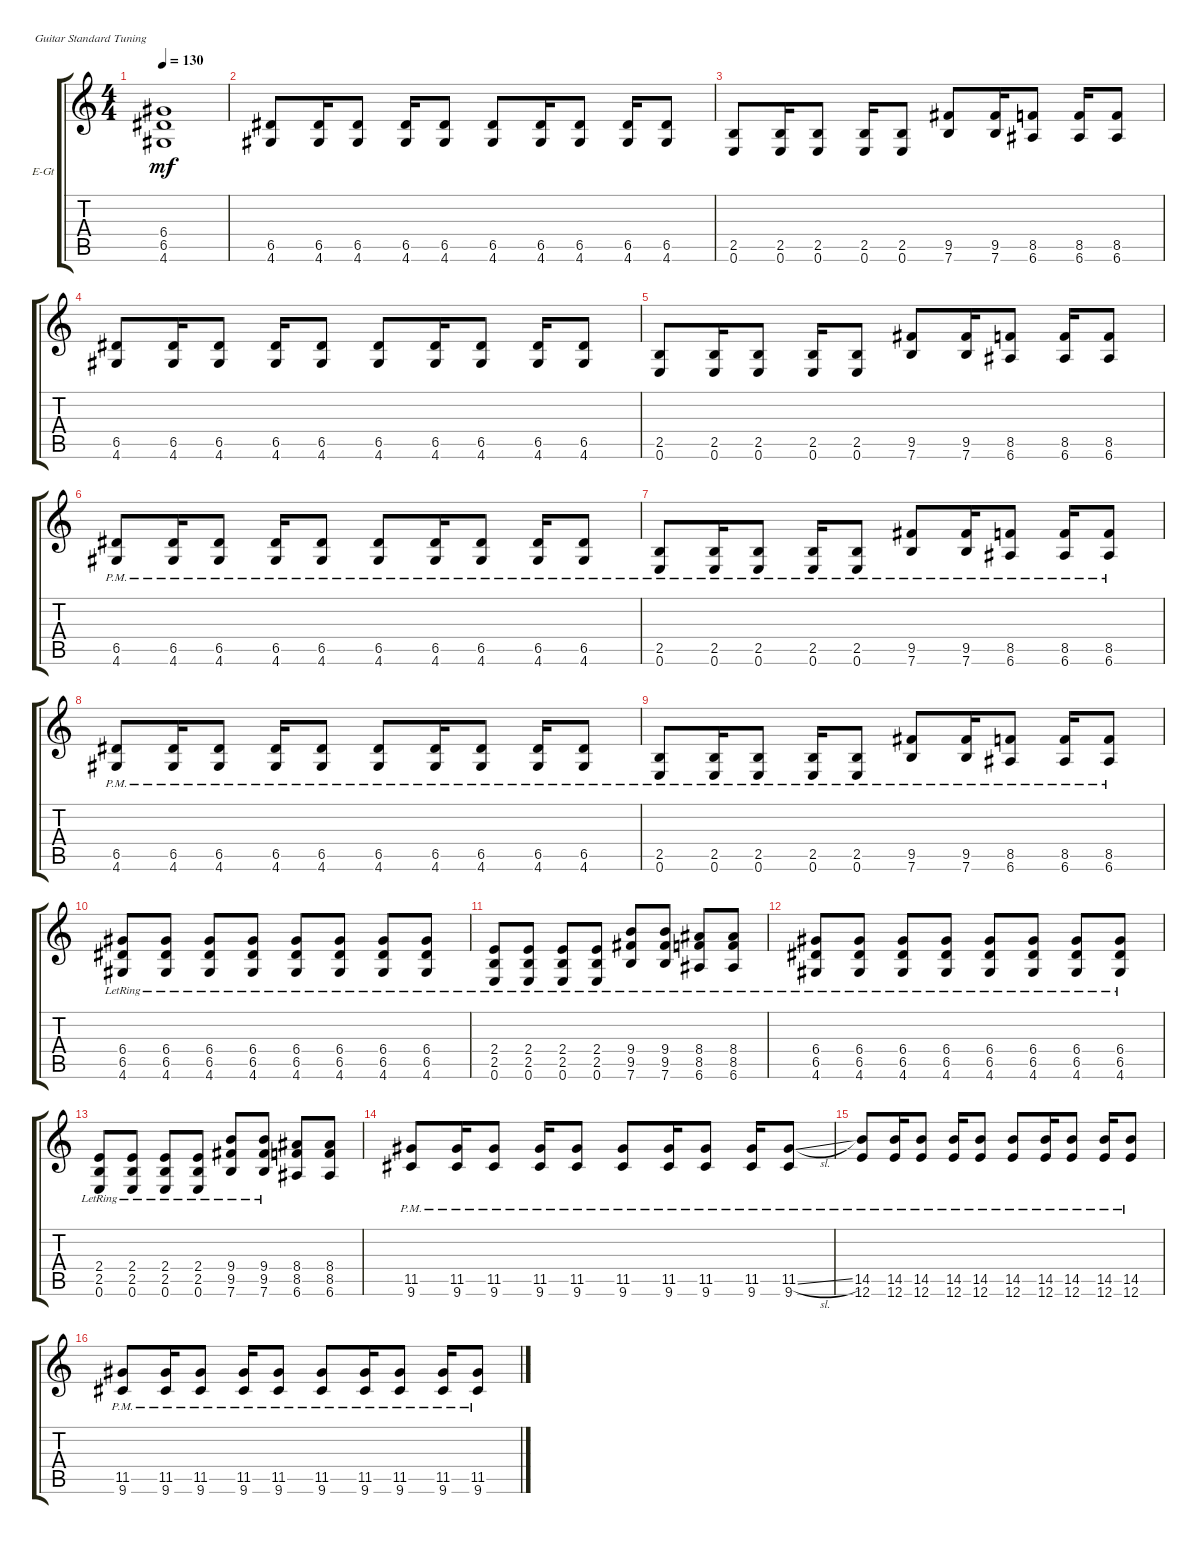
\defaultSystemsLayout 4
\bracketExtendMode groupsimilarinstruments
\firstSystemTrackNameOrientation horizontal
\otherSystemsTrackNameOrientation horizontal
\track ("Electric Guitar" "E-Gt") {instrument distortionguitar}
\staff {score tabs}
\tuning (E4 B3 G3 D3 A2 E2)
\ts (4 4)
\tempo 130
\clef g2
\scale
0.487395
\ks c
(4.6 6.5 6.4).1{dy mf instrument distortionguitar} |
\scale
0.256303 (4.6 6.5).8 (4.6 6.5).16 (4.6 6.5).8 (4.6 6.5).16 (4.6 6.5).8 (4.6 6.5).8 (4.6 6.5).16 (4.6 6.5).8 (4.6 6.5).16 (4.6 6.5).8 |
\scale
0.256303 (0.6 2.5).8 (0.6 2.5).16 (0.6 2.5).8 (0.6 2.5).16 (0.6 2.5).8 (7.6 9.5).8 (7.6 9.5).16 (6.6 8.5).8 (6.6 8.5).16 (6.6 8.5).8 |
\scale
0.333333 (4.6 6.5).8 (4.6 6.5).16 (4.6 6.5).8 (4.6 6.5).16 (4.6 6.5).8 (4.6 6.5).8 (4.6 6.5).16 (4.6 6.5).8 (4.6 6.5).16 (4.6 6.5).8 |
\scale
0.333333 (0.6 2.5).8 (0.6 2.5).16 (0.6 2.5).8 (0.6 2.5).16 (0.6 2.5).8 (7.6 9.5).8 (7.6 9.5).16 (6.6 8.5).8 (6.6 8.5).16 (6.6 8.5).8 |
\scale
0.333333 (4.6{pm} 6.5{pm}).8 (4.6{pm} 6.5{pm}).16 (4.6{pm} 6.5{pm}).8 (4.6{pm} 6.5{pm}).16 (4.6{pm} 6.5{pm}).8 (4.6{pm} 6.5{pm}).8 (4.6{pm} 6.5{pm}).16 (4.6{pm} 6.5{pm}).8 (4.6{pm} 6.5{pm}).16 (4.6{pm} 6.5{pm}).8 |
\scale
0.333333 (0.6{pm} 2.5{pm}).8 (0.6{pm} 2.5{pm}).16 (0.6{pm} 2.5{pm}).8 (0.6{pm} 2.5{pm}).16 (0.6{pm} 2.5{pm}).8 (7.6{pm} 9.5{pm}).8 (7.6{pm} 9.5{pm}).16 (6.6{pm} 8.5{pm}).8 (6.6{pm} 8.5{pm}).16 (6.6{pm} 8.5{pm}).8 |
\scale
0.333333 (4.6{pm} 6.5{pm}).8 (4.6{pm} 6.5{pm}).16 (4.6{pm} 6.5{pm}).8 (4.6{pm} 6.5{pm}).16 (4.6{pm} 6.5{pm}).8 (4.6{pm} 6.5{pm}).8 (4.6{pm} 6.5{pm}).16 (4.6{pm} 6.5{pm}).8 (4.6{pm} 6.5{pm}).16 (4.6{pm} 6.5{pm}).8 |
\scale
0.333333 (0.6{pm} 2.5{pm}).8 (0.6{pm} 2.5{pm}).16 (0.6{pm} 2.5{pm}).8 (0.6{pm} 2.5{pm}).16 (0.6{pm} 2.5{pm}).8 (7.6{pm} 9.5{pm}).8 (7.6{pm} 9.5{pm}).16 (6.6{pm} 8.5{pm}).8 (6.6{pm} 8.5{pm}).16 (6.6{pm} 8.5{pm}).8 |
\scale
0.333333 (4.6{lr} 6.5{lr} 6.4{lr}).8 (4.6{lr} 6.5{lr} 6.4{lr}).8 (4.6{lr} 6.5{lr} 6.4{lr}).8 (4.6{lr} 6.5{lr} 6.4{lr}).8 (4.6{lr} 6.5{lr} 6.4{lr}).8 (4.6{lr} 6.5{lr} 6.4{lr}).8 (4.6{lr} 6.5{lr} 6.4{lr}).8 (4.6{lr} 6.5{lr} 6.4{lr}).8 |
\scale
0.333333 (0.6 2.5 2.4{lr}).8 (0.6 2.5 2.4{lr}).8 (0.6 2.5 2.4{lr}).8 (0.6 2.5 2.4{lr}).8 (7.6{lr} 9.5{lr} 9.4{lr}).8 (7.6{lr} 9.5{lr} 9.4{lr}).8 (6.6{lr} 8.5{lr} 8.4{lr}).8 (6.6{lr} 8.5{lr} 8.4{lr}).8 |
\scale
0.333333 (4.6{lr} 6.5{lr} 6.4{lr}).8 (4.6{lr} 6.5{lr} 6.4{lr}).8 (4.6{lr} 6.5{lr} 6.4{lr}).8 (4.6{lr} 6.5{lr} 6.4{lr}).8 (4.6{lr} 6.5{lr} 6.4{lr}).8 (4.6{lr} 6.5{lr} 6.4{lr}).8 (4.6{lr} 6.5{lr} 6.4{lr}).8 (4.6{lr} 6.5{lr} 6.4{lr}).8 |
\scale
0.333333 (0.6 2.5 2.4{lr}).8 (0.6 2.5 2.4{lr}).8 (0.6 2.5 2.4{lr}).8 (0.6 2.5 2.4{lr}).8 (7.6{lr} 9.5{lr} 9.4{lr}).8 (7.6{lr} 9.5{lr} 9.4{lr}).8 (6.6 8.5 8.4).8 (6.6 8.5 8.4).8 |
\scale
0.333333 (9.6{pm} 11.5{pm}).8 (9.6{pm} 11.5{pm}).16 (9.6{pm} 11.5{pm}).8 (9.6{pm} 11.5{pm}).16 (9.6{pm} 11.5{pm}).8 (9.6{pm} 11.5{pm}).8 (9.6{pm} 11.5{pm}).16 (9.6{pm} 11.5{pm}).8 (9.6{pm} 11.5{pm}).16 (9.6{pm} 11.5{sl pm}).8 |
\scale
0.333333 (12.6{pm} 14.5{pm}).8 (12.6{pm} 14.5{pm}).16 (12.6{pm} 14.5{pm}).8 (12.6{pm} 14.5{pm}).16 (12.6{pm} 14.5{pm}).8 (12.6{pm} 14.5{pm}).8 (12.6{pm} 14.5{pm}).16 (12.6{pm} 14.5{pm}).8 (12.6{pm} 14.5{pm}).16 (12.6{pm} 14.5{pm}).8 |
\scale
0.333333 (9.6{pm} 11.5{pm}).8 (9.6{pm} 11.5{pm}).16 (9.6{pm} 11.5{pm}).8 (9.6{pm} 11.5{pm}).16 (9.6{pm} 11.5{pm}).8 (9.6{pm} 11.5{pm}).8 (9.6{pm} 11.5{pm}).16 (9.6{pm} 11.5{pm}).8 (9.6{pm} 11.5{pm}).16 (9.6{pm} 11.5{pm}).8
